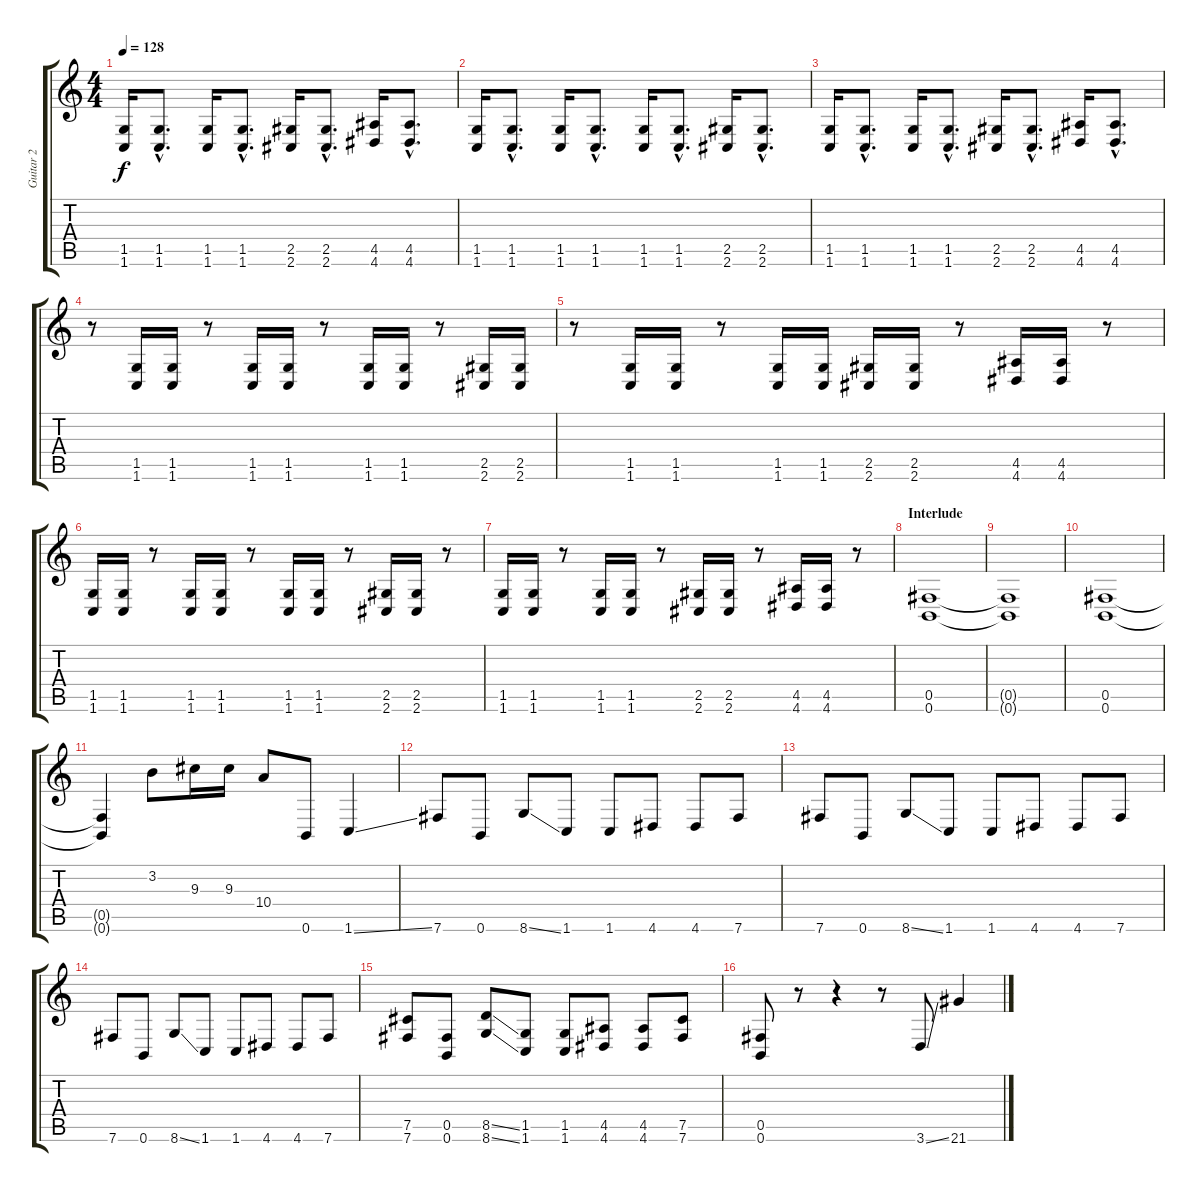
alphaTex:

\track ("Guitar 2" "Guitar 2") {instrument overdrivenguitar}
\staff {score tabs}
\tuning (Db4 Ab3 E3 B2 Gb2 B1) {hide}
\ts (4 4)
\tempo 128
\clef g2
\ks c
(1.5 1.6).16{dy f} (1.5{hac} 1.6{hac}).8{d} (1.5 1.6).16 (1.5{hac} 1.6{hac}).8{d} (2.5 2.6).16 (2.5{hac} 2.6{hac}).8{d} (4.5 4.6).16 (4.5{hac} 4.6{hac}).8{d} |
(1.5 1.6).16 (1.5{hac} 1.6{hac}).8{d} (1.5 1.6).16 (1.5{hac} 1.6{hac}).8{d} (1.5 1.6).16 (1.5{hac} 1.6{hac}).8{d} (2.5 2.6).16 (2.5{hac} 2.6{hac}).8{d} |
(1.5 1.6).16 (1.5{hac} 1.6{hac}).8{d} (1.5 1.6).16 (1.5{hac} 1.6{hac}).8{d} (2.5 2.6).16 (2.5{hac} 2.6{hac}).8{d} (4.5 4.6).16 (4.5{hac} 4.6{hac}).8{d} |
r.8 (1.5 1.6).16 (1.5 1.6).16 r.8 (1.5 1.6).16 (1.5 1.6).16 r.8 (1.5 1.6).16 (1.5 1.6).16 r.8 (2.5 2.6).16 (2.5 2.6).16 |
r.8 (1.5 1.6).16 (1.5 1.6).16 r.8 (1.5 1.6).16 (1.5 1.6).16 (2.5 2.6).16 (2.5 2.6).16 r.8 (4.5 4.6).16 (4.5 4.6).16 r.8 |
(1.5 1.6).16 (1.5 1.6).16 r.8 (1.5 1.6).16 (1.5 1.6).16 r.8 (1.5 1.6).16 (1.5 1.6).16 r.8 (2.5 2.6).16 (2.5 2.6).16 r.8 |
(1.5 1.6).16 (1.5 1.6).16 r.8 (1.5 1.6).16 (1.5 1.6).16 r.8 (2.5 2.6).16 (2.5 2.6).16 r.8 (4.5 4.6).16 (4.5 4.6).16 r.8 |
\section ("" "Interlude")
(0.5 0.6).1 |
(0.5{t} 0.6{t}).1 |
(0.5 0.6).1 |
(0.5{t} 0.6{t}).4 3.2.8 9.3.16 9.3.16 10.4.8 0.6.8 1.6{ss}.4 |
7.6.8 0.6.8 8.6{ss}.8 1.6.8 1.6.8 4.6.8 4.6.8 7.6.8 |
7.6.8 0.6.8 8.6{ss}.8 1.6.8 1.6.8 4.6.8 4.6.8 7.6.8 |
7.6.8 0.6.8 8.6{ss}.8 1.6.8 1.6.8 4.6.8 4.6.8 7.6.8 |
(7.5 7.6).8 (0.5 0.6).8 (8.5{ss} 8.6{ss}).8 (1.5 1.6).8 (1.5 1.6).8 (4.5 4.6).8 (4.5 4.6).8 (7.5 7.6).8 |
(0.5 0.6).8 r.8 r.4 r.8 3.6{ss}.8 21.6.4
